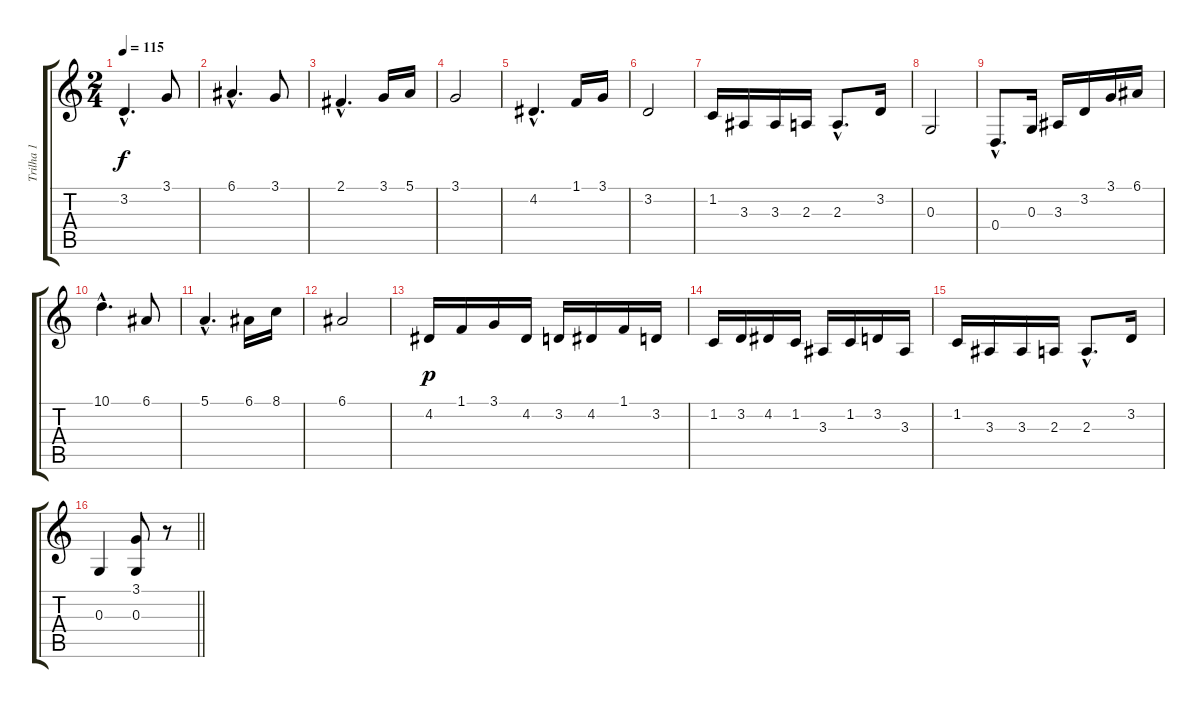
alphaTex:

\track ("Trilha 1" "Trilha 1") {instrument acousticgrandpiano}
\staff {score tabs}
\tuning (E4 B3 G3 D3 A2 E2) {hide}
\ts (2 4)
\tempo 115
\clef g2
\ks c
3.2{hac}.4{d dy f} 3.1.8 |
6.1{hac}.4{d} 3.1.8 |
2.1{hac}.4{d} 3.1.16 5.1.16 |
3.1.2 |
4.2{hac}.4{d} 1.1.16 3.1.16 |
3.2.2 |
1.2.16 3.3.16 3.3.16 2.3.16 2.3{hac}.8{d} 3.2.16 |
0.3.2 |
0.4{hac}.8{d} 0.3.16 3.3.16 3.2.16 3.1.16 6.1.16 |
10.1{hac}.4{d} 6.1.8 |
5.1{hac}.4{d} 6.1.16 8.1.16 |
6.1.2 |
4.2.16{dy p} 1.1.16 3.1.16 4.2.16 3.2.16 4.2.16 1.1.16 3.2.16 |
1.2.16 3.2.16 4.2.16 1.2.16 3.3.16 1.2.16 3.2.16 3.3.16 |
1.2.16 3.3.16 3.3.16 2.3.16 2.3{hac}.8{d} 3.2.16 |
\barLineRight lightlight
0.3.4 (3.1 0.3).8 r.8
